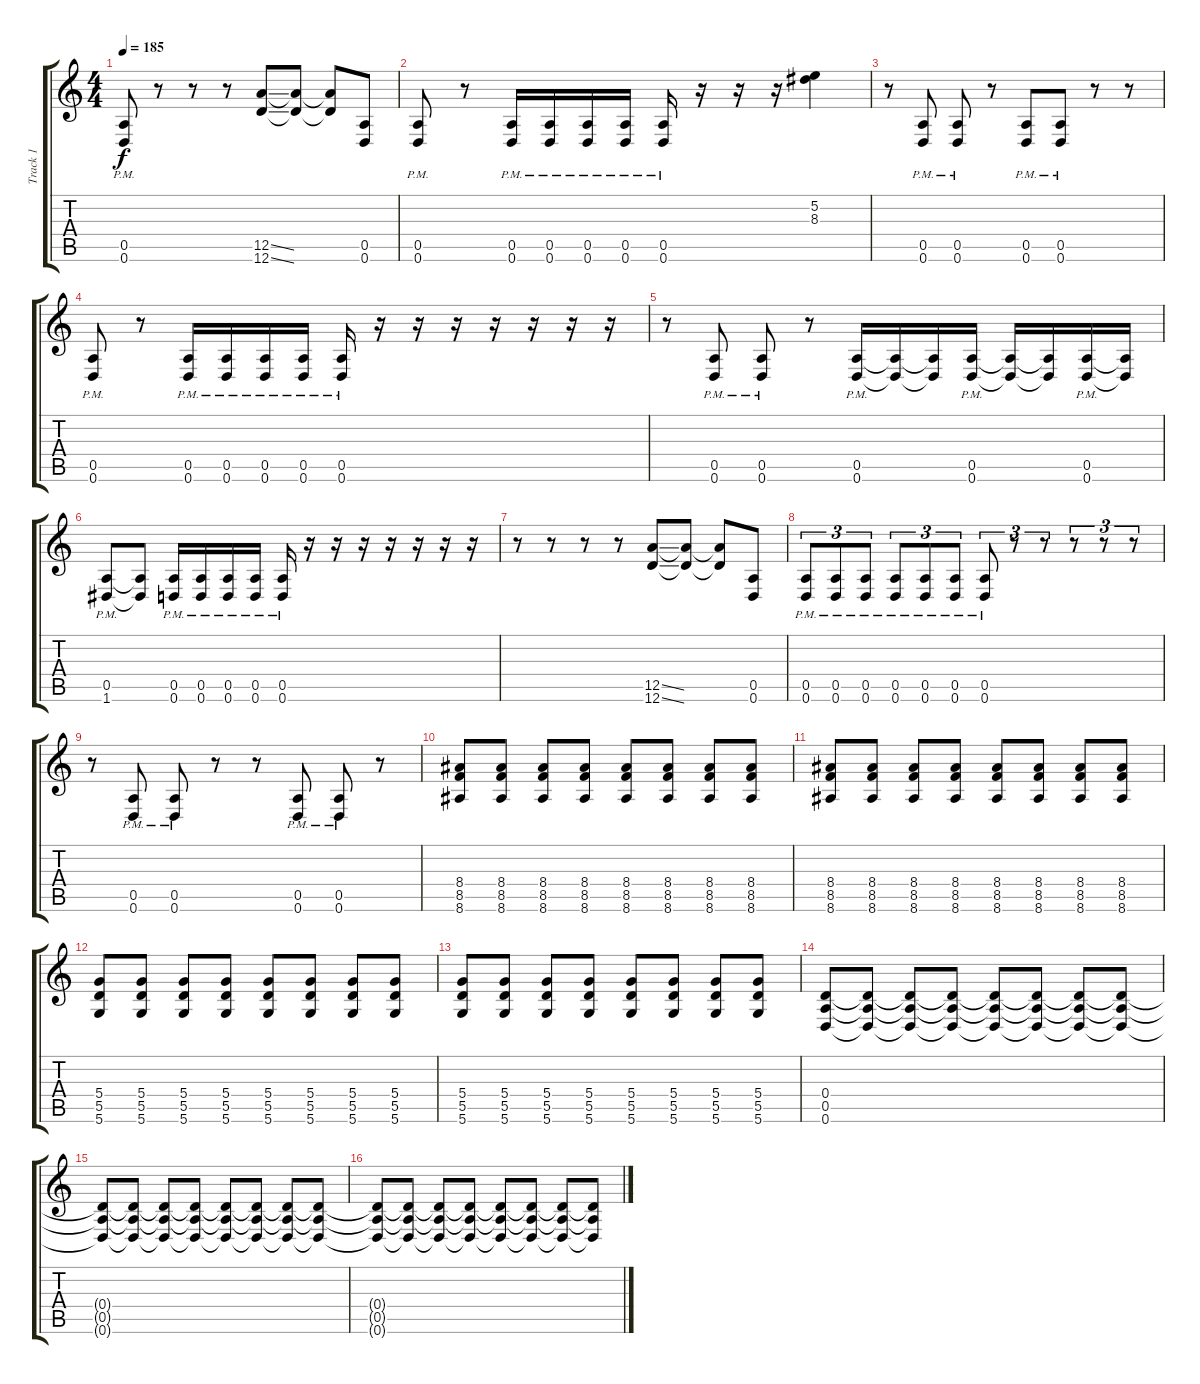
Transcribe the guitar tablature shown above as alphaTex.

\track ("Track 1" "Track 1") {instrument distortionguitar}
\staff {score tabs}
\tuning (E4 B3 G3 D3 A2 D2) {hide}
\ts (4 4)
\tempo 185
\clef g2
\ks c
(0.5{pm} 0.6{pm}).8{dy f} r.8 r.8 r.8 (12.5{ss} 12.6{ss}).8 (12.5{t} 12.6{t}).8 (12.5{t} 12.6{t}).8 (0.5 0.6).8 |
(0.5{pm} 0.6{pm}).8 r.8 (0.5{pm} 0.6{pm}).16 (0.5{pm} 0.6{pm}).16 (0.5{pm} 0.6{pm}).16 (0.5{pm} 0.6{pm}).16 (0.5{pm} 0.6{pm}).16 r.16 r.16 r.16 (5.2 8.3).4 |
r.8 (0.5{pm} 0.6{pm}).8 (0.5{pm} 0.6{pm}).8 r.8 (0.5{pm} 0.6{pm}).8 (0.5{pm} 0.6{pm}).8 r.8 r.8 |
(0.5{pm} 0.6{pm}).8 r.8 (0.5{pm} 0.6{pm}).16 (0.5{pm} 0.6{pm}).16 (0.5{pm} 0.6{pm}).16 (0.5{pm} 0.6{pm}).16 (0.5{pm} 0.6{pm}).16 r.16 r.16 r.16 r.16 r.16 r.16 r.16 |
r.8 (0.5{pm} 0.6{pm}).8 (0.5{pm} 0.6{pm}).8 r.8 (0.5{pm} 0.6{pm}).16 (0.5{t} 0.6{t}).16 (0.5{t} 0.6{t}).16 (0.5{pm} 0.6{pm}).16 (0.5{t} 0.6{t}).16 (0.5{t} 0.6{t}).16 (0.5{pm} 0.6{pm}).16 (0.5{t} 0.6{t}).16 |
(0.5{pm} 1.6{pm}).8 (0.5{t} 1.6{t}).8 (0.5{pm} 0.6{pm}).16 (0.5{pm} 0.6{pm}).16 (0.5{pm} 0.6{pm}).16 (0.5{pm} 0.6{pm}).16 (0.5{pm} 0.6{pm}).16 r.16 r.16 r.16 r.16 r.16 r.16 r.16 |
r.8 r.8 r.8 r.8 (12.5{ss} 12.6{ss}).8 (12.5{t} 12.6{t}).8 (12.5{t} 12.6{t}).8 (0.5 0.6).8 |
(0.5{pm} 0.6{pm}).8{tu (3 2)} (0.5{pm} 0.6{pm}).8{tu (3 2)} (0.5{pm} 0.6{pm}).8{tu (3 2)} (0.5{pm} 0.6{pm}).8{tu (3 2)} (0.5{pm} 0.6{pm}).8{tu (3 2)} (0.5{pm} 0.6{pm}).8{tu (3 2)} (0.5{pm} 0.6{pm}).8{tu (3 2)} r.8{tu (3 2)} r.8{tu (3 2)} r.8{tu (3 2)} r.8{tu (3 2)} r.8{tu (3 2)} |
r.8 (0.5{pm} 0.6{pm}).8 (0.5{pm} 0.6{pm}).8 r.8 r.8 (0.5{pm} 0.6{pm}).8 (0.5{pm} 0.6{pm}).8 r.8 |
(8.4 8.5 8.6).8 (8.4 8.5 8.6).8 (8.4 8.5 8.6).8 (8.4 8.5 8.6).8 (8.4 8.5 8.6).8 (8.4 8.5 8.6).8 (8.4 8.5 8.6).8 (8.4 8.5 8.6).8 |
(8.4 8.5 8.6).8 (8.4 8.5 8.6).8 (8.4 8.5 8.6).8 (8.4 8.5 8.6).8 (8.4 8.5 8.6).8 (8.4 8.5 8.6).8 (8.4 8.5 8.6).8 (8.4 8.5 8.6).8 |
(5.4 5.5 5.6).8 (5.4 5.5 5.6).8 (5.4 5.5 5.6).8 (5.4 5.5 5.6).8 (5.4 5.5 5.6).8 (5.4 5.5 5.6).8 (5.4 5.5 5.6).8 (5.4 5.5 5.6).8 |
(5.4 5.5 5.6).8 (5.4 5.5 5.6).8 (5.4 5.5 5.6).8 (5.4 5.5 5.6).8 (5.4 5.5 5.6).8 (5.4 5.5 5.6).8 (5.4 5.5 5.6).8 (5.4 5.5 5.6).8 |
(0.4 0.5 0.6).8 (0.4{t} 0.5{t} 0.6{t}).8 (0.4{t} 0.5{t} 0.6{t}).8 (0.4{t} 0.5{t} 0.6{t}).8 (0.4{t} 0.5{t} 0.6{t}).8 (0.4{t} 0.5{t} 0.6{t}).8 (0.4{t} 0.5{t} 0.6{t}).8 (0.4{t} 0.5{t} 0.6{t}).8 |
(0.4{t} 0.5{t} 0.6{t}).8 (0.4{t} 0.5{t} 0.6{t}).8 (0.4{t} 0.5{t} 0.6{t}).8 (0.4{t} 0.5{t} 0.6{t}).8 (0.4{t} 0.5{t} 0.6{t}).8 (0.4{t} 0.5{t} 0.6{t}).8 (0.4{t} 0.5{t} 0.6{t}).8 (0.4{t} 0.5{t} 0.6{t}).8 |
(0.4{t} 0.5{t} 0.6{t}).8 (0.4{t} 0.5{t} 0.6{t}).8 (0.4{t} 0.5{t} 0.6{t}).8 (0.4{t} 0.5{t} 0.6{t}).8 (0.4{t} 0.5{t} 0.6{t}).8 (0.4{t} 0.5{t} 0.6{t}).8 (0.4{t} 0.5{t} 0.6{t}).8 (0.4{t} 0.5{t} 0.6{t}).8
